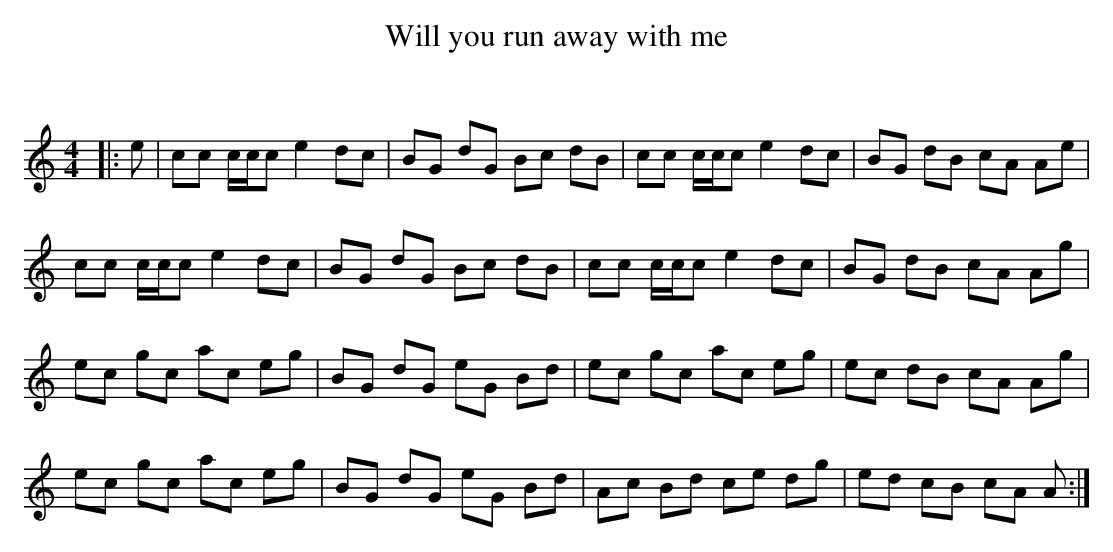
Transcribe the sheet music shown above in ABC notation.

X:1
T: Will you run away with me
C:
Q: 232
K:Am
M:4/4
L:1/8
|:e|cc c1/2c1/2c e2 dc|BG dG Bc dB|cc c1/2c1/2c e2 dc|BG dB cA Ae|
cc c1/2c1/2c e2 dc|BG dG Bc dB|cc c1/2c1/2c e2 dc|BG dB cA Ag|
ec gc ac eg|BG dG eG Bd|ec gc ac eg|ec dB cA Ag|
ec gc ac eg|BG dG eG Bd|Ac Bd ce dg|ed cB cA A:|
